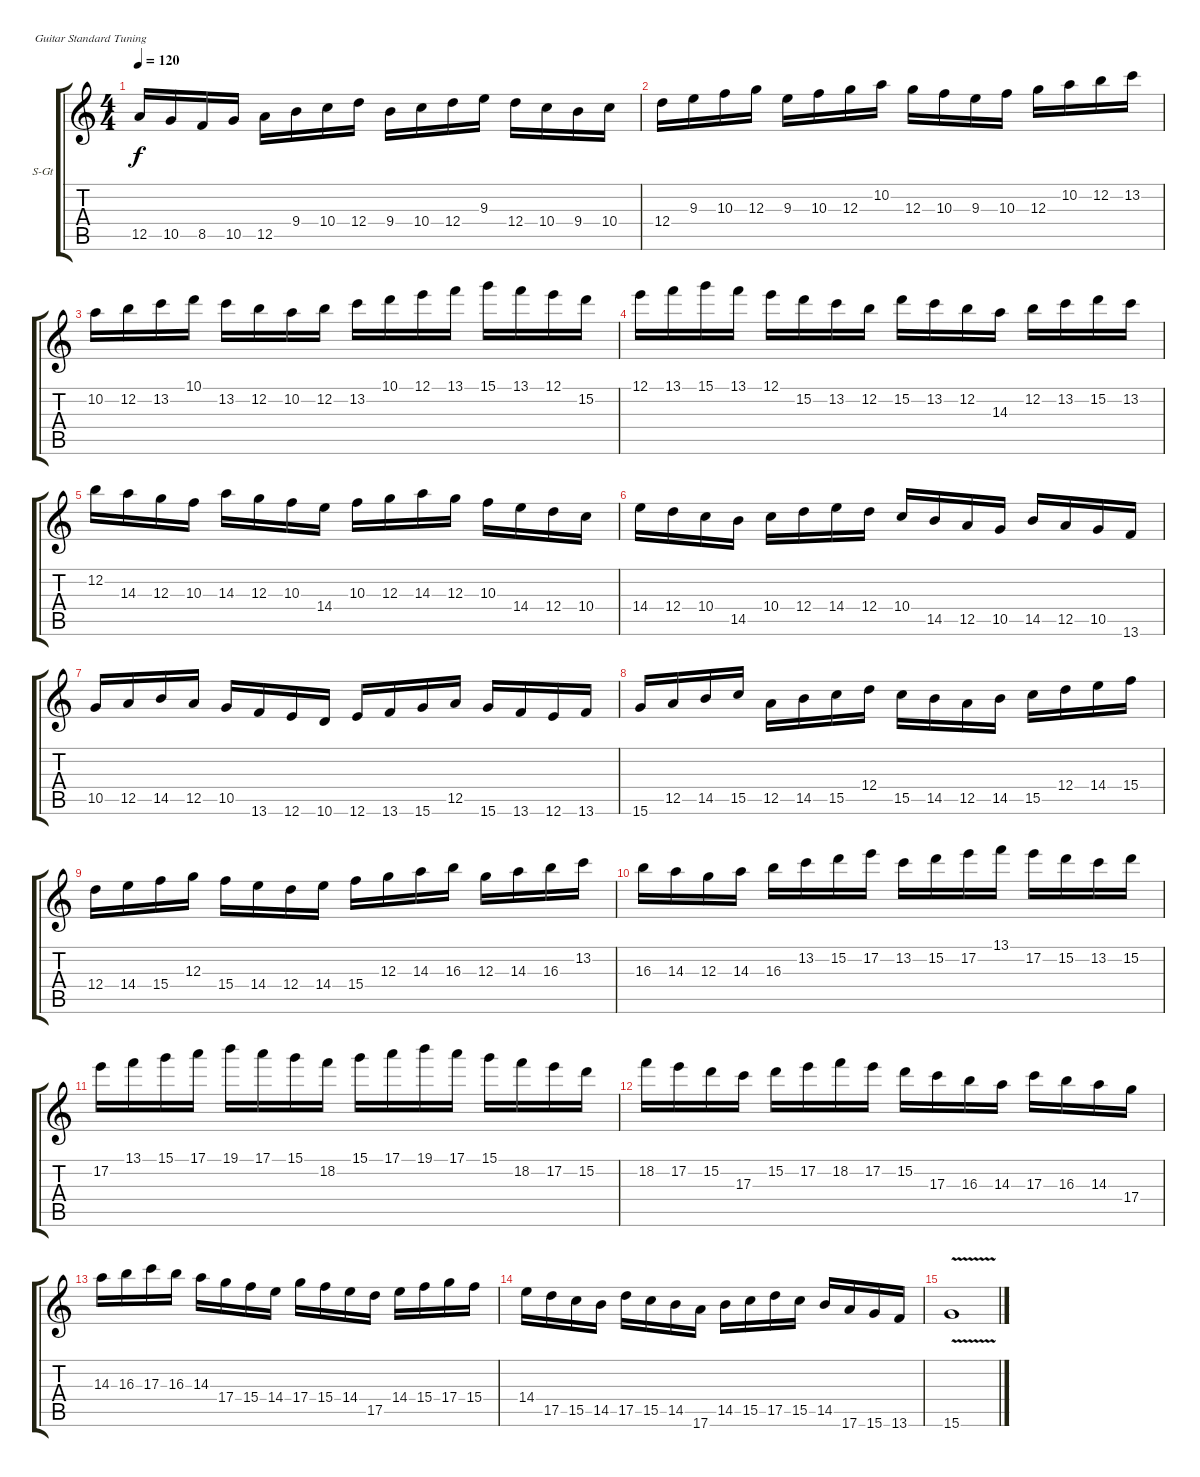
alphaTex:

\defaultSystemsLayout 4
\bracketExtendMode groupsimilarinstruments
\firstSystemTrackNameOrientation horizontal
\otherSystemsTrackNameOrientation horizontal
\track ("Steel Guitar" "S-Gt") {instrument acousticguitarsteel}
\staff {score tabs}
\tuning (E4 B3 G3 D3 A2 E2)
\ts (4 4)
\tempo 120
\clef g2
\ks c
12.5.16{dy f} 10.5.16 8.5.16 10.5.16 12.5.16 9.4.16 10.4.16 12.4.16 9.4.16 10.4.16 12.4.16 9.3.16 12.4.16 10.4.16 9.4.16 10.4.16 |
12.4.16 9.3.16 10.3.16 12.3.16 9.3.16 10.3.16 12.3.16 10.2.16 12.3.16 10.3.16 9.3.16 10.3.16 12.3.16 10.2.16 12.2.16 13.2.16 |
10.2.16 12.2.16 13.2.16 10.1.16 13.2.16 12.2.16 10.2.16 12.2.16 13.2.16 10.1.16 12.1.16 13.1.16 15.1.16 13.1.16 12.1.16 15.2.16 |
12.1.16 13.1.16 15.1.16 13.1.16 12.1.16 15.2.16 13.2.16 12.2.16 15.2.16 13.2.16 12.2.16 14.3.16 12.2.16 13.2.16 15.2.16 13.2.16 |
12.2.16 14.3.16 12.3.16 10.3.16 14.3.16 12.3.16 10.3.16 14.4.16 10.3.16 12.3.16 14.3.16 12.3.16 10.3.16 14.4.16 12.4.16 10.4.16 |
14.4.16 12.4.16 10.4.16 14.5.16 10.4.16 12.4.16 14.4.16 12.4.16 10.4.16 14.5.16 12.5.16 10.5.16 14.5.16 12.5.16 10.5.16 13.6.16 |
10.5.16 12.5.16 14.5.16 12.5.16 10.5.16 13.6.16 12.6.16 10.6.16 12.6.16 13.6.16 15.6.16 12.5.16 15.6.16 13.6.16 12.6.16 13.6.16 |
15.6.16 12.5.16 14.5.16 15.5.16 12.5.16 14.5.16 15.5.16 12.4.16 15.5.16 14.5.16 12.5.16 14.5.16 15.5.16 12.4.16 14.4.16 15.4.16 |
12.4.16 14.4.16 15.4.16 12.3.16 15.4.16 14.4.16 12.4.16 14.4.16 15.4.16 12.3.16 14.3.16 16.3.16 12.3.16 14.3.16 16.3.16 13.2.16 |
16.3.16 14.3.16 12.3.16 14.3.16 16.3.16 13.2.16 15.2.16 17.2.16 13.2.16 15.2.16 17.2.16 13.1.16 17.2.16 15.2.16 13.2.16 15.2.16 |
17.2.16 13.1.16 15.1.16 17.1.16 19.1.16 17.1.16 15.1.16 18.2.16 15.1.16 17.1.16 19.1.16 17.1.16 15.1.16 18.2.16 17.2.16 15.2.16 |
18.2.16 17.2.16 15.2.16 17.3.16 15.2.16 17.2.16 18.2.16 17.2.16 15.2.16 17.3.16 16.3.16 14.3.16 17.3.16 16.3.16 14.3.16 17.4.16 |
14.3.16 16.3.16 17.3.16 16.3.16 14.3.16 17.4.16 15.4.16 14.4.16 17.4.16 15.4.16 14.4.16 17.5.16 14.4.16 15.4.16 17.4.16 15.4.16 |
14.4.16 17.5.16 15.5.16 14.5.16 17.5.16 15.5.16 14.5.16 17.6.16 14.5.16 15.5.16 17.5.16 15.5.16 14.5.16 17.6.16 15.6.16 13.6.16 |
15.6{v}.1
